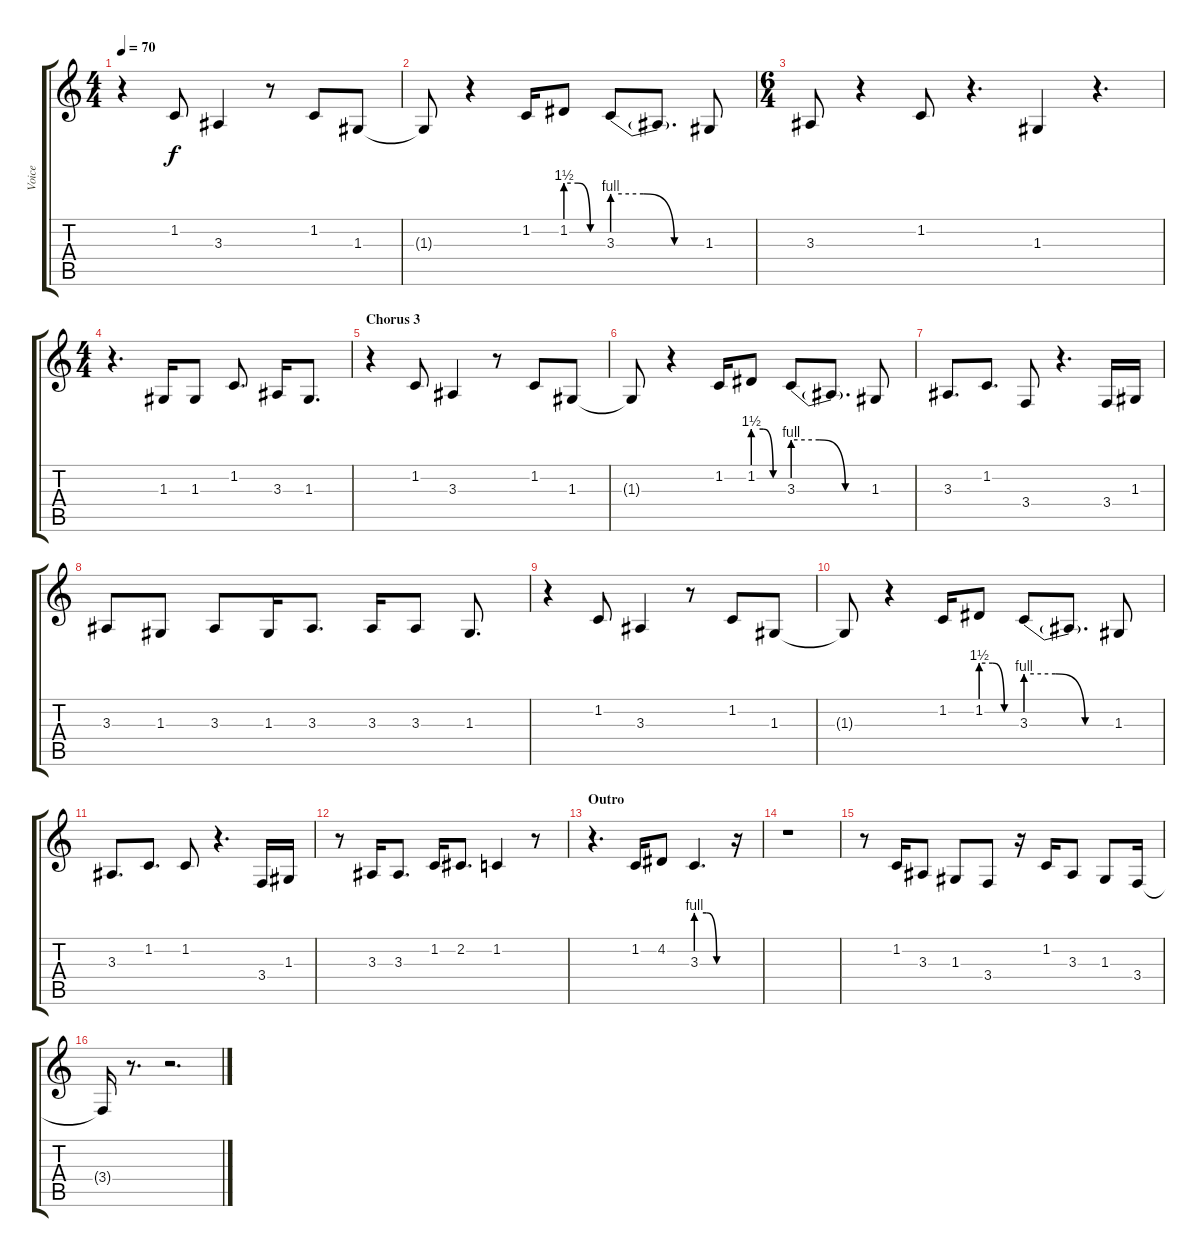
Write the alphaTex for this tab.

\track ("Voice" "Voice") {instrument oboe}
\staff {score tabs}
\tuning (E4 B3 G3 D3 A2 E2) {hide}
\ts (4 4)
\tempo 70
\clef g2
\ks c
r.4{dy f} 1.2.8 3.3.4 r.8 1.2.8 1.3.8 |
1.3{t}.8 r.4 1.2.16 1.2{be (custom 0 6 20 6 40 0 60 0)}.8 3.3{be (custom 0 4 20 4 40 0 60 0)}.8 3.3{t}.8{d} 1.3.8 |
\ts (6 4)
3.3.8 r.4 1.2.8 r.4{d} 1.3.4 r.4{d} |
\ts (4 4)
r.4{d} 1.3.16 1.3.8 1.2.8{d} 3.3.16 1.3.8{d} |
\section ("" "Chorus 3")
r.4 1.2.8 3.3.4 r.8 1.2.8 1.3.8 |
1.3{t}.8 r.4 1.2.16 1.2{be (custom 0 6 20 6 40 0 60 0)}.8 3.3{be (custom 0 4 20 4 40 0 60 0)}.8 3.3{t}.8{d} 1.3.8 |
3.3.8{d} 1.2.8{d} 3.4.8 r.4{d} 3.4.16 1.3.16 |
3.3.8 1.3.8 3.3.8 1.3.16 3.3.8{d} 3.3.16 3.3.8 1.3.8{d} |
r.4 1.2.8 3.3.4 r.8 1.2.8 1.3.8 |
1.3{t}.8 r.4 1.2.16 1.2{be (custom 0 6 20 6 40 0 60 0)}.8 3.3{be (custom 0 4 20 4 40 0 60 0)}.8 3.3{t}.8{d} 1.3.8 |
3.3.8{d} 1.2.8{d} 1.2.8 r.4{d} 3.4.16 1.3.16 |
r.8 3.3.16 3.3.8{d} 1.2.16 2.2.8{d} 1.2.4 r.8 |
\section ("" "Outro")
r.4{d} 1.2.16 4.2.8 3.3{be (custom 0 4 20 4 40 0 60 0)}.4{d} r.16 |
r.1 |
r.8 1.2.16 3.3.8 1.3.8 3.4.8 r.16 1.2.16 3.3.8 1.3.8 3.4.16 |
3.4{t}.16 r.8{d} r.2{d}
